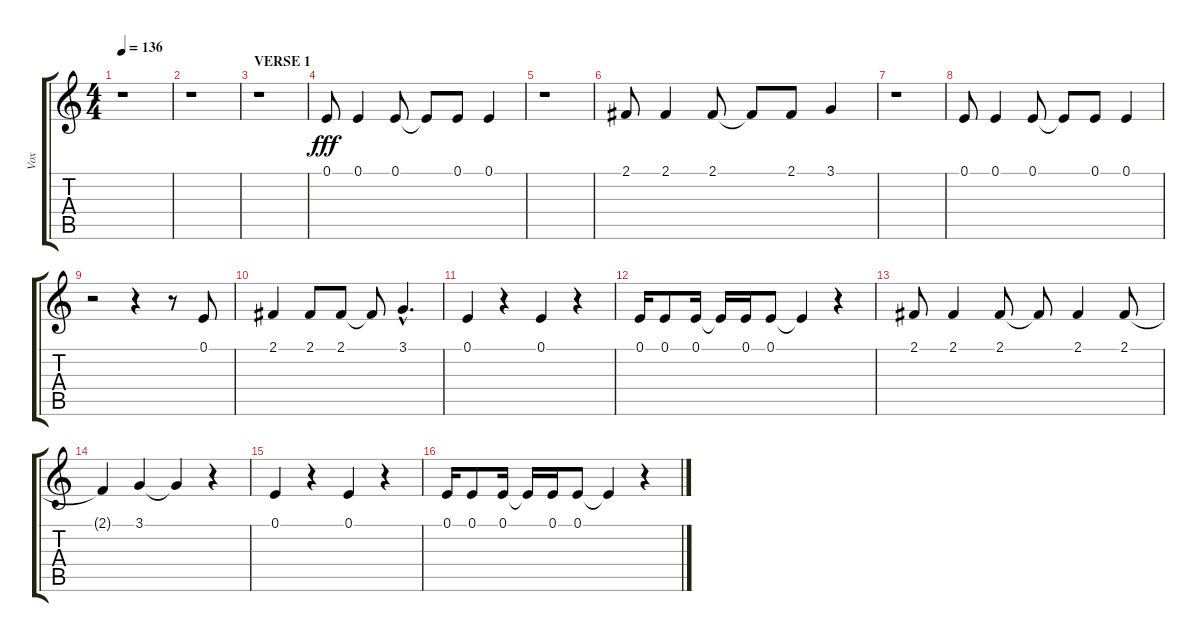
\track ("Vox" "Vox") {instrument brightacousticpiano}
\staff {score tabs}
\tuning (E4 B3 G3 D3 A2 E2) {hide}
\ts (4 4)
\tempo 136
\clef g2
\ks c
r.1{dy fff} |
r.1 |
\section ("" "VERSE 1")
r.1 |
0.1.8 0.1.4 0.1.8 0.1{t}.8 0.1.8 0.1.4 |
r.1 |
2.1.8 2.1.4 2.1.8 2.1{t}.8 2.1.8 3.1.4 |
r.1 |
0.1.8 0.1.4 0.1.8 0.1{t}.8 0.1.8 0.1.4 |
r.2 r.4 r.8 0.1.8 |
2.1.4 2.1.8 2.1.8 2.1{t}.8 3.1{hac}.4{d} |
0.1.4 r.4 0.1.4 r.4 |
0.1.16 0.1.8 0.1.16 0.1{t}.16 0.1.16 0.1.8 0.1{t}.4 r.4 |
2.1.8 2.1.4 2.1.8 2.1{t}.8 2.1.4 2.1.8 |
2.1{t}.4 3.1.4 3.1{t}.4 r.4 |
0.1.4 r.4 0.1.4 r.4 |
0.1.16 0.1.8 0.1.16 0.1{t}.16 0.1.16 0.1.8 0.1{t}.4 r.4
